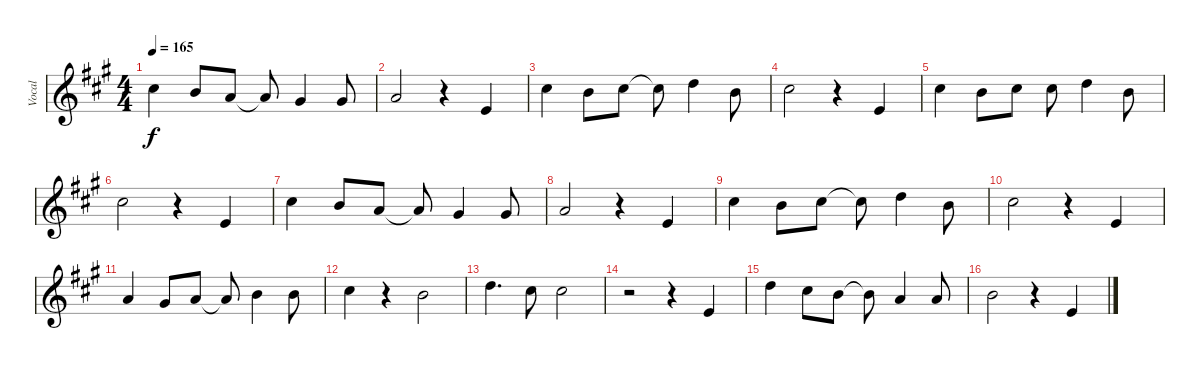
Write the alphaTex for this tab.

\track ("Vocal" "Vocal") {instrument violin}
\staff {score}
\tuning (E4 B3 G3 D3 A2 E2 B1) {hide}
\ts (4 4)
\tempo 165
\clef g2
\ks a
9.1.4{dy f} 7.1.8 5.1.8 5.1{t}.8 4.1.4 4.1.8 |
14.3.2 r.4 0.1.4 |
9.1.4 7.1.8 9.1.8 9.1{t}.8 10.1.4 7.1.8 |
9.1.2 r.4 0.1.4 |
9.1.4 7.1.8 9.1.8 9.1.8 10.1.4 7.1.8 |
9.1.2 r.4 0.1.4 |
9.1.4 7.1.8 5.1.8 5.1{t}.8 4.1.4 4.1.8 |
5.1.2 r.4 0.1.4 |
9.1.4 7.1.8 9.1.8 9.1{t}.8 10.1.4 7.1.8 |
9.1.2 r.4 0.1.4 |
5.1.4 4.1.8 5.1.8 5.1{t}.8 7.1.4 7.1.8 |
9.1.4 r.4 7.1.2 |
10.1.4{d} 9.1.8 9.1.2 |
r.2 r.4 0.1.4 |
10.1.4 9.1.8 7.1.8 7.1{t}.8 5.1.4 5.1.8 |
12.2.2 r.4 0.1.4
